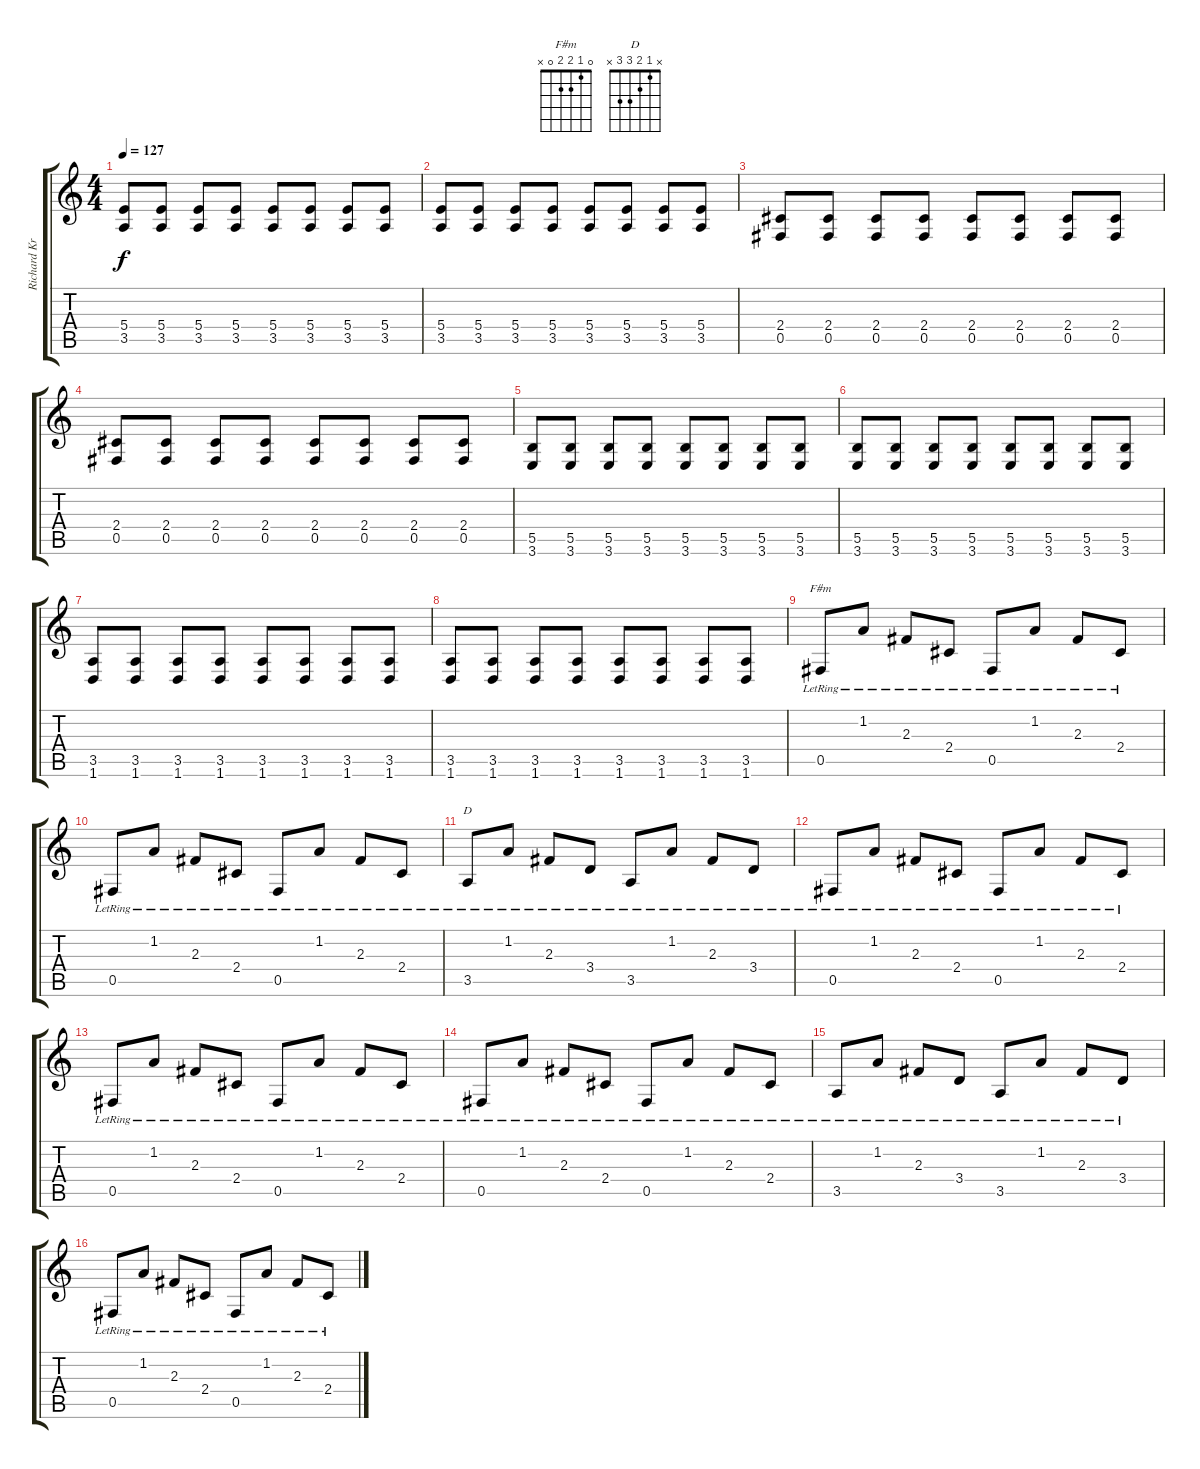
\track ("Richard Kruspe - Guitar I" "Richard Kr") {instrument acousticguitarsteel}
\staff {score tabs}
\tuning (Db4 Ab3 E3 B2 Gb2 Db2) {hide}
\chord ("F#m" 0 1 2 2 0 x)
\chord ("D" x 1 2 3 3 x)
\ts (4 4)
\tempo 127
\clef g2
\ks c
(5.4 3.5).8{dy f} (5.4 3.5).8 (5.4 3.5).8 (5.4 3.5).8 (5.4 3.5).8 (5.4 3.5).8 (5.4 3.5).8 (5.4 3.5).8 |
(5.4 3.5).8 (5.4 3.5).8 (5.4 3.5).8 (5.4 3.5).8 (5.4 3.5).8 (5.4 3.5).8 (5.4 3.5).8 (5.4 3.5).8 |
(2.4 0.5).8 (2.4 0.5).8 (2.4 0.5).8 (2.4 0.5).8 (2.4 0.5).8 (2.4 0.5).8 (2.4 0.5).8 (2.4 0.5).8 |
(2.4 0.5).8 (2.4 0.5).8 (2.4 0.5).8 (2.4 0.5).8 (2.4 0.5).8 (2.4 0.5).8 (2.4 0.5).8 (2.4 0.5).8 |
(5.5 3.6).8 (5.5 3.6).8 (5.5 3.6).8 (5.5 3.6).8 (5.5 3.6).8 (5.5 3.6).8 (5.5 3.6).8 (5.5 3.6).8 |
(5.5 3.6).8 (5.5 3.6).8 (5.5 3.6).8 (5.5 3.6).8 (5.5 3.6).8 (5.5 3.6).8 (5.5 3.6).8 (5.5 3.6).8 |
(3.5 1.6).8 (3.5 1.6).8 (3.5 1.6).8 (3.5 1.6).8 (3.5 1.6).8 (3.5 1.6).8 (3.5 1.6).8 (3.5 1.6).8 |
(3.5 1.6).8 (3.5 1.6).8 (3.5 1.6).8 (3.5 1.6).8 (3.5 1.6).8 (3.5 1.6).8 (3.5 1.6).8 (3.5 1.6).8 |
0.5{lr}.8{ch "F#m" instrument acousticguitarsteel} 1.2{lr}.8 2.3{lr}.8 2.4{lr}.8 0.5{lr}.8 1.2{lr}.8 2.3{lr}.8 2.4{lr}.8 |
0.5{lr}.8 1.2{lr}.8 2.3{lr}.8 2.4{lr}.8 0.5{lr}.8 1.2{lr}.8 2.3{lr}.8 2.4{lr}.8 |
3.5{lr}.8{ch "D"} 1.2{lr}.8 2.3{lr}.8 3.4{lr}.8 3.5{lr}.8 1.2{lr}.8 2.3{lr}.8 3.4{lr}.8 |
0.5{lr}.8 1.2{lr}.8 2.3{lr}.8 2.4{lr}.8 0.5{lr}.8 1.2{lr}.8 2.3{lr}.8 2.4{lr}.8 |
0.5{lr}.8 1.2{lr}.8 2.3{lr}.8 2.4{lr}.8 0.5{lr}.8 1.2{lr}.8 2.3{lr}.8 2.4{lr}.8 |
0.5{lr}.8 1.2{lr}.8 2.3{lr}.8 2.4{lr}.8 0.5{lr}.8 1.2{lr}.8 2.3{lr}.8 2.4{lr}.8 |
3.5{lr}.8 1.2{lr}.8 2.3{lr}.8 3.4{lr}.8 3.5{lr}.8 1.2{lr}.8 2.3{lr}.8 3.4{lr}.8 |
0.5{lr}.8 1.2{lr}.8 2.3{lr}.8 2.4{lr}.8 0.5{lr}.8 1.2{lr}.8 2.3{lr}.8 2.4{lr}.8
